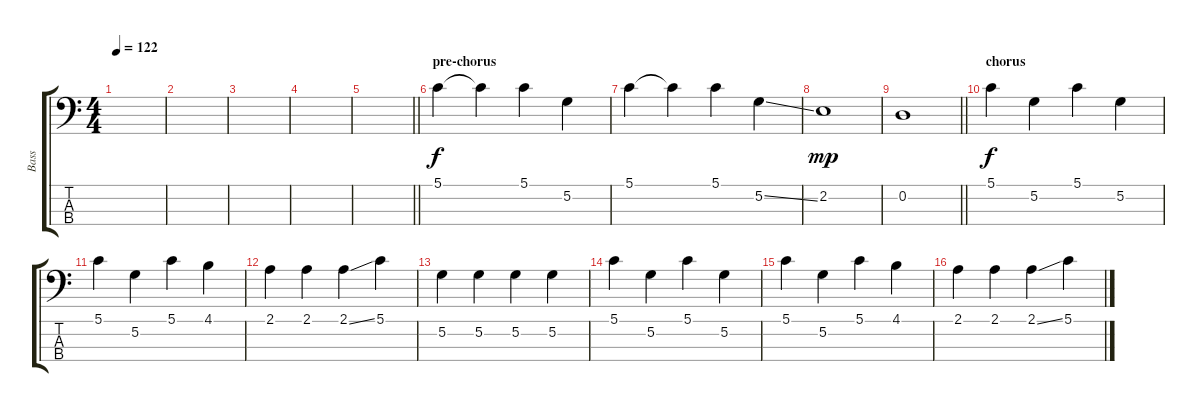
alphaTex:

\track ("Bass" "Bass") {instrument electricbassfinger}
\staff {score tabs}
\tuning (G2 D2 A1 E1) {hide}
\ts (4 4)
\tempo 122
\clef f4
\ks c
|
|
|
|
\barLineRight lightlight
|
\section ("" "pre-chorus")
5.1.4 5.1{t}.4 5.1.4 5.2.4 |
5.1.4 5.1{t}.4 5.1.4 5.2{ss}.4 |
2.2.1{dy mp} |
\barLineRight lightlight
0.2.1 |
\section ("" "chorus")
5.1.4{dy f} 5.2.4 5.1.4 5.2.4 |
5.1.4 5.2.4 5.1.4 4.1.4 |
2.1.4 2.1.4 2.1{ss}.4 5.1.4 |
5.2.4 5.2.4 5.2.4 5.2.4 |
5.1.4 5.2.4 5.1.4 5.2.4 |
5.1.4 5.2.4 5.1.4 4.1.4 |
2.1.4 2.1.4 2.1{ss}.4 5.1.4
